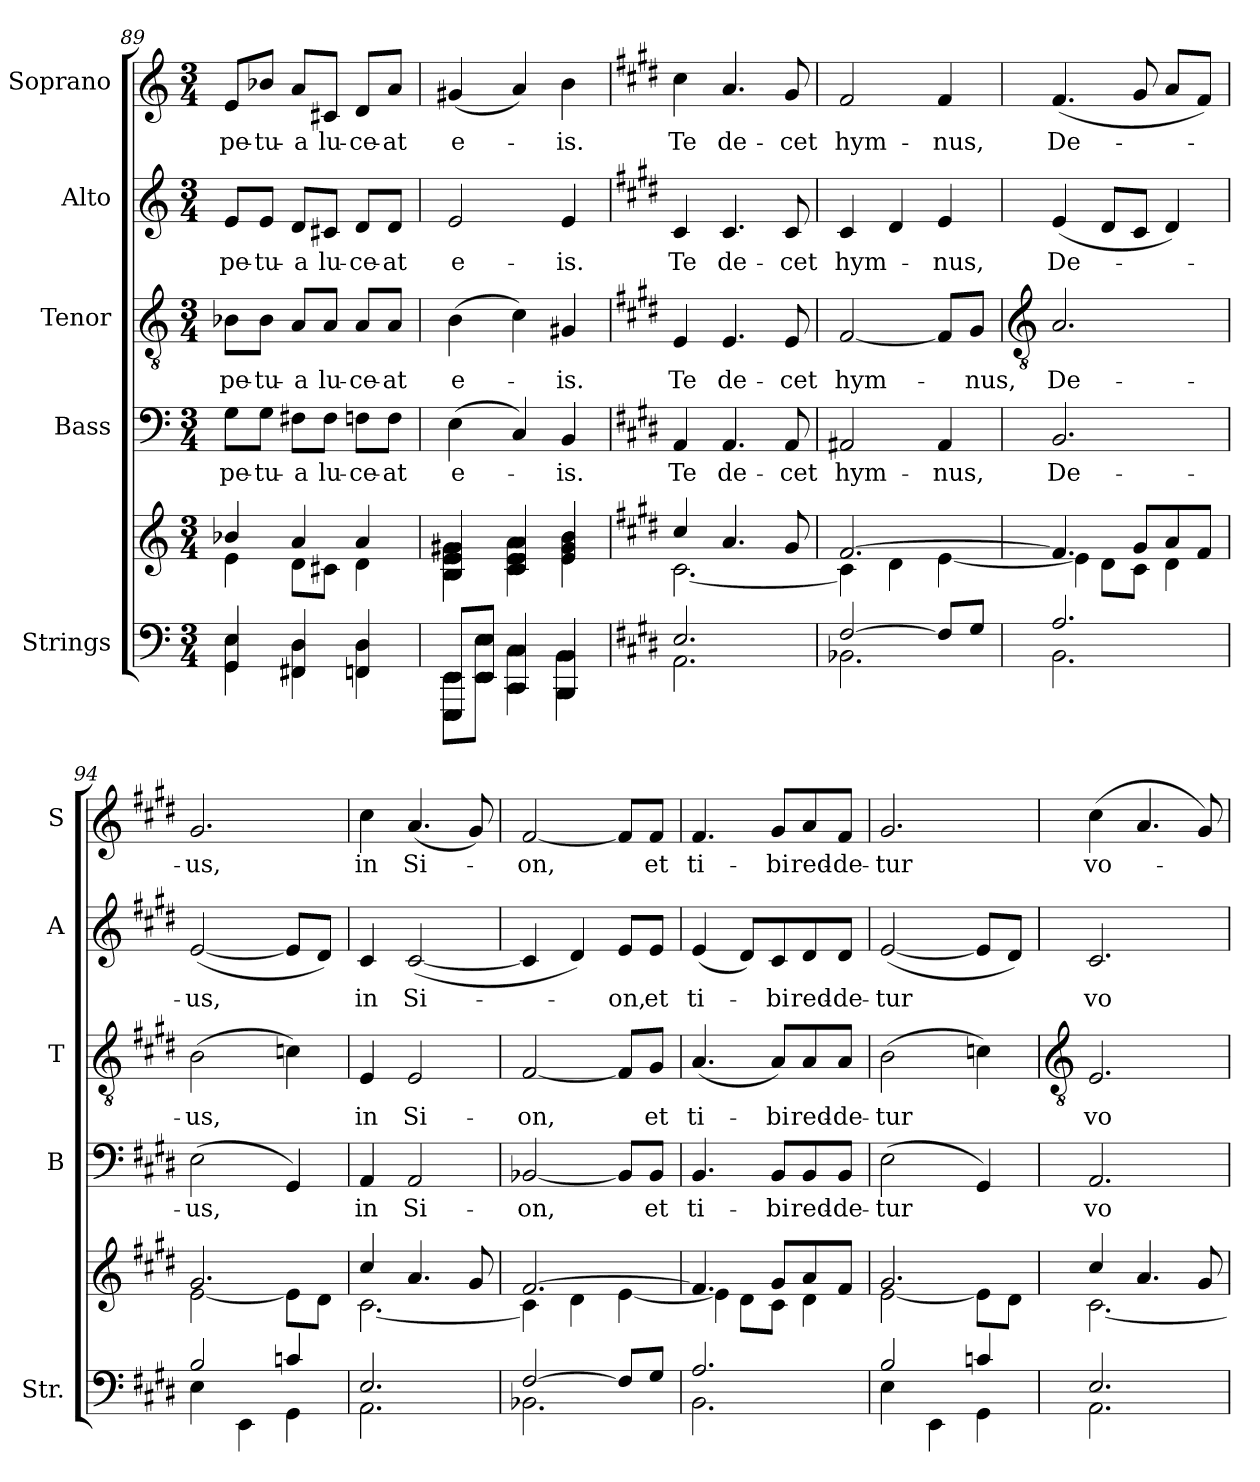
**kern	**kern	**kern	**text	**kern	**text	**kern	**text	**kern	**text
*part5	*part5	*part4	*part4	*part3	*part3	*part2	*part2	*part1	*part1
*staff6	*staff5	*staff4	*staff4	*staff3	*staff3	*staff2	*staff2	*staff1	*staff1
*I"Strings	*	*I"Bass	*	*I"Tenor	*	*I"Alto	*	*I"Soprano	*
*I'Str.	*	*I'B	*	*I'T	*	*I'A	*	*I'S	*
*clefF4	*clefG2	*clefF4	*	*clefGv2	*	*clefG2	*	*clefG2	*
*k[]	*k[]	*k[]	*	*k[]	*	*k[]	*	*k[]	*
*C:	*C:	*C:	*	*C:	*	*C:	*	*C:	*
*M3/4	*M3/4	*M3/4	*	*M3/4	*	*M3/4	*	*M3/4	*
=89	=89	=89	=89	=89	=89	=89	=89	=89	=89
*^	*^	*	*	*	*	*	*	*	*
!	!	!	!	!	!LO:LY:b	!	!LO:LY:b	!	!LO:LY:b	!	!LO:LY:b
4GG/ 4E/	4GG\ 4E\	4b-X/	4e\	8GL	-pe-	8B-XL	-pe-	8eL	-pe-	8eL	-pe-
!	!	!	!	!	!LO:LY:b	!	!LO:LY:b	!	!LO:LY:b	!	!LO:LY:b
.	.	.	.	8GJ	-tu-	8B-J	-tu-	8eJ	-tu-	8b-XJ	-tu-
!	!	!	!	!	!LO:LY:b	!	!LO:LY:b	!	!LO:LY:b	!	!LO:LY:b
4FF#X/ 4D/	4FF#X\ 4D\	4a/	8d\L	8F#XL	-a	8AL	-a	8dL	-a	8aL	-a
!	!	!	!	!	!LO:LY:b	!	!LO:LY:b	!	!LO:LY:b	!	!LO:LY:b
.	.	.	8c#X\J	8F#J	lu-	8AJ	lu-	8c#XJ	lu-	8c#XJ	lu-
!	!	!	!	!	!LO:LY:b	!	!LO:LY:b	!	!LO:LY:b	!	!LO:LY:b
4FFn/ 4D/	4FFn\ 4D\	4a/	4d\	8FnL	-ce-	8AL	-ce-	8dL	-ce-	8dL	-ce-
!	!	!	!	!	!LO:LY:b	!	!LO:LY:b	!	!LO:LY:b	!	!LO:LY:b
.	.	.	.	8FJ	-at	8AJ	-at	8dJ	-at	8aJ	-at
=90	=90	=90	=90	=90	=90	=90	=90	=90	=90	=90	=90
!	!	!	!	!	!LO:LY:b	!	!LO:LY:b	!	!LO:LY:b	!	!LO:LY:b
8EEE/ 8EE/L	8EEE\ 8EE\L	4B/ 4e/ 4g#X/	4B\ 4e\ 4g#X\	(>4E	e-	(>4B	e-	2e	e-	(<4g#X	e-
8EE/ 8E/J	8EE\ 8E\J	.	.	.	.	.	.	.	.	.	.
4CC/ 4C/	4CC\ 4C\	4c/ 4e/ 4a/	4c\ 4e\ 4a\	4C)	.	4c)	.	.	.	4a)	.
!	!	!	!	!	!LO:LY:b	!	!LO:LY:b	!	!LO:LY:b	!	!LO:LY:b
4BBB/ 4BB/	4BBB\ 4BB\	4e/ 4g#/ 4b/	4e\ 4g#\ 4b\	4BB	-is.	4G#X	-is.	4e	-is.	4b	-is.
=91	=91	=91	=91	=91	=91	=91	=91	=91	=91	=91	=91
*k[f#c#g#d#]	*	*k[f#c#g#d#]	*	*k[f#c#g#d#]	*	*k[f#c#g#d#]	*	*k[f#c#g#d#]	*	*k[f#c#g#d#]	*
*E:	*	*E:	*	*E:	*	*E:	*	*E:	*	*E:	*
!	!	!	!	!	!LO:LY:b	!	!LO:LY:b	!	!LO:LY:b	!	!LO:LY:b
2.E/	2.AA\	4cc#/	[2.c#\	4AA	Te	4E	Te	4c#	Te	4cc#	Te
!	!	!	!	!	!LO:LY:b	!	!LO:LY:b	!	!LO:LY:b	!	!LO:LY:b
.	.	4.a/	.	4.AA	de-	4.E	de-	4.c#	de-	4.a	de-
!	!	!	!	!	!LO:LY:b	!	!LO:LY:b	!	!LO:LY:b	!	!LO:LY:b
.	.	8g#/	.	8AA	-cet	8E	-cet	8c#	-cet	8g#	-cet
=92	=92	=92	=92	=92	=92	=92	=92	=92	=92	=92	=92
!	!	!	!	!	!LO:LY:b	!	!LO:LY:b	!	!LO:LY:b	!	!LO:LY:b
[2F#/	2.BB-X\	[2.f#/	4c#\]	2AA#X	hym-	[2F#	hym-	4c#	hym-	2f#	hym-
.	.	.	4d#\	.	.	.	.	4d#	.	.	.
!	!	!	!	!	!LO:LY:b	!	!	!	!LO:LY:b	!	!LO:LY:b
8F#/L]	.	.	[4e\	4AA#	-nus,	8F#L]	.	4e	-nus,	4f#	-nus,
!	!	!	!	!	!	!	!LO:LY:b	!	!	!	!
8G#/J	.	.	.	.	.	8G#J	-nus,	.	.	.	.
!!LO:LB:g=z
=93	=93	=93	=93	=93	=93	=93	=93	=93	=93	=93	=93
*	*	*	*	*	*	*clefGv2	*	*	*	*	*
!	!	!	!	!	!LO:LY:b	!	!LO:LY:b	!	!LO:LY:b	!	!LO:LY:b
2.A/	2.BB\	4.f#/]	4e\]	2.BB	De-	2.A	De-	(<4e	De-	(<4.f#	De-
.	.	.	8d#\L	.	.	.	.	8d#L	.	.	.
.	.	8g#/L	8c#\J	.	.	.	.	8c#J	.	8g#	.
.	.	8a/	4d#\	.	.	.	.	4d#)	.	8aL	.
.	.	8f#/J	.	.	.	.	.	.	.	8f#J)	.
=94	=94	=94	=94	=94	=94	=94	=94	=94	=94	=94	=94
!	!	!	!	!	!LO:LY:b	!	!LO:LY:b	!	!LO:LY:b	!	!LO:LY:b
2B/	4E\	2.g#/	[2e\	(>2E	-us,	(>2B	-us,	(<[2e	-us,	2.g#	-us,
.	4EE\	.	.	.	.	.	.	.	.	.	.
4cn/	4GG#\	.	8e\L]	4GG#)	.	4cn)	.	8eL]	.	.	.
.	.	.	8d#\J	.	.	.	.	8d#J)	.	.	.
=95	=95	=95	=95	=95	=95	=95	=95	=95	=95	=95	=95
!	!	!	!	!	!LO:LY:b	!	!LO:LY:b	!	!LO:LY:b	!	!LO:LY:b
2.E/	2.AA\	4cc#/	[2.c#\	4AA	in	4E	in	4c#	in	4cc#	in
!	!	!	!	!	!LO:LY:b	!	!LO:LY:b	!	!LO:LY:b	!	!LO:LY:b
.	.	4.a/	.	2AA	Si-	2E	Si-	(<[2c#	Si-	(<4.a	Si-
.	.	8g#/	.	.	.	.	.	.	.	8g#)	.
=96	=96	=96	=96	=96	=96	=96	=96	=96	=96	=96	=96
!	!	!	!	!	!LO:LY:b	!	!LO:LY:b	!	!	!	!LO:LY:b
[2F#/	2.BB-X\	[2.f#/	4c#\]	[2BB-X	-on,	[2F#	-on,	4c#]	.	[2f#	-on,
.	.	.	4d#\	.	.	.	.	4d#)	.	.	.
!	!	!	!	!	!	!	!	!	!LO:LY:b	!	!
8F#/L]	.	.	[4e\	8BB-L]	.	8F#L]	.	8eL	-on,	8f#L]	.
!	!	!	!	!	!LO:LY:b	!	!LO:LY:b	!	!LO:LY:b	!	!LO:LY:b
8G#/J	.	.	.	8BB-J	et	8G#J	et	8eJ	et	8f#J	et
=97	=97	=97	=97	=97	=97	=97	=97	=97	=97	=97	=97
!	!	!	!	!	!LO:LY:b	!	!LO:LY:b	!	!LO:LY:b	!	!LO:LY:b
2.A/	2.BB\	4.f#/]	4e\]	4.BB	ti-	(<4.A	ti-	(<4e	ti-	4.f#	ti-
.	.	.	8d#\L	.	.	.	.	8d#L)	.	.	.
!	!	!	!	!	!LO:LY:b	!	!LO:LY:b	!	!LO:LY:b	!	!LO:LY:b
.	.	8g#/L	8c#\J	8BBL	-bi	8AL)	-bi	8c#	-bi	8g#L	-bi
!	!	!	!	!	!LO:LY:b	!	!LO:LY:b	!	!LO:LY:b	!	!LO:LY:b
.	.	8a/	4d#\	8BB	red-	8A	red-	8d#	red-	8a	red-
!	!	!	!	!	!LO:LY:b	!	!LO:LY:b	!	!LO:LY:b	!	!LO:LY:b
.	.	8f#/J	.	8BBJ	-de-	8AJ	-de-	8d#J	-de-	8f#J	-de-
=98	=98	=98	=98	=98	=98	=98	=98	=98	=98	=98	=98
!	!	!	!	!	!LO:LY:b	!	!LO:LY:b	!	!LO:LY:b	!	!LO:LY:b
2B/	4E\	2.g#/	[2e\	(>2E	-tur	(>2B	-tur	(<[2e	-tur	2.g#	-tur
.	4EE\	.	.	.	.	.	.	.	.	.	.
4cn/	4GG#\	.	8e\L]	4GG#)	.	4cn)	.	8eL]	.	.	.
.	.	.	8d#\J	.	.	.	.	8d#J)	.	.	.
!!LO:LB:g=z
=99	=99	=99	=99	=99	=99	=99	=99	=99	=99	=99	=99
*	*	*	*	*	*	*clefGv2	*	*	*	*	*
!	!	!	!	!	!LO:LY:b	!	!LO:LY:b	!	!LO:LY:b	!	!LO:LY:b
2.E/	2.AA\	4cc#/	[2.c#\	2.AA	vo-	2.E	vo-	2.c#	vo-	(<4cc#	vo-
.	.	4.a/	.	.	.	.	.	.	.	4.a	.
.	.	8g#/	.	.	.	.	.	.	.	8g#)	.
*v	*v	*	*	*	*	*	*	*	*	*	*
*	*v	*v	*	*	*	*	*	*	*	*
=	=	=	=	=	=	=	=	=	=
*-	*-	*-	*-	*-	*-	*-	*-	*-	*-
